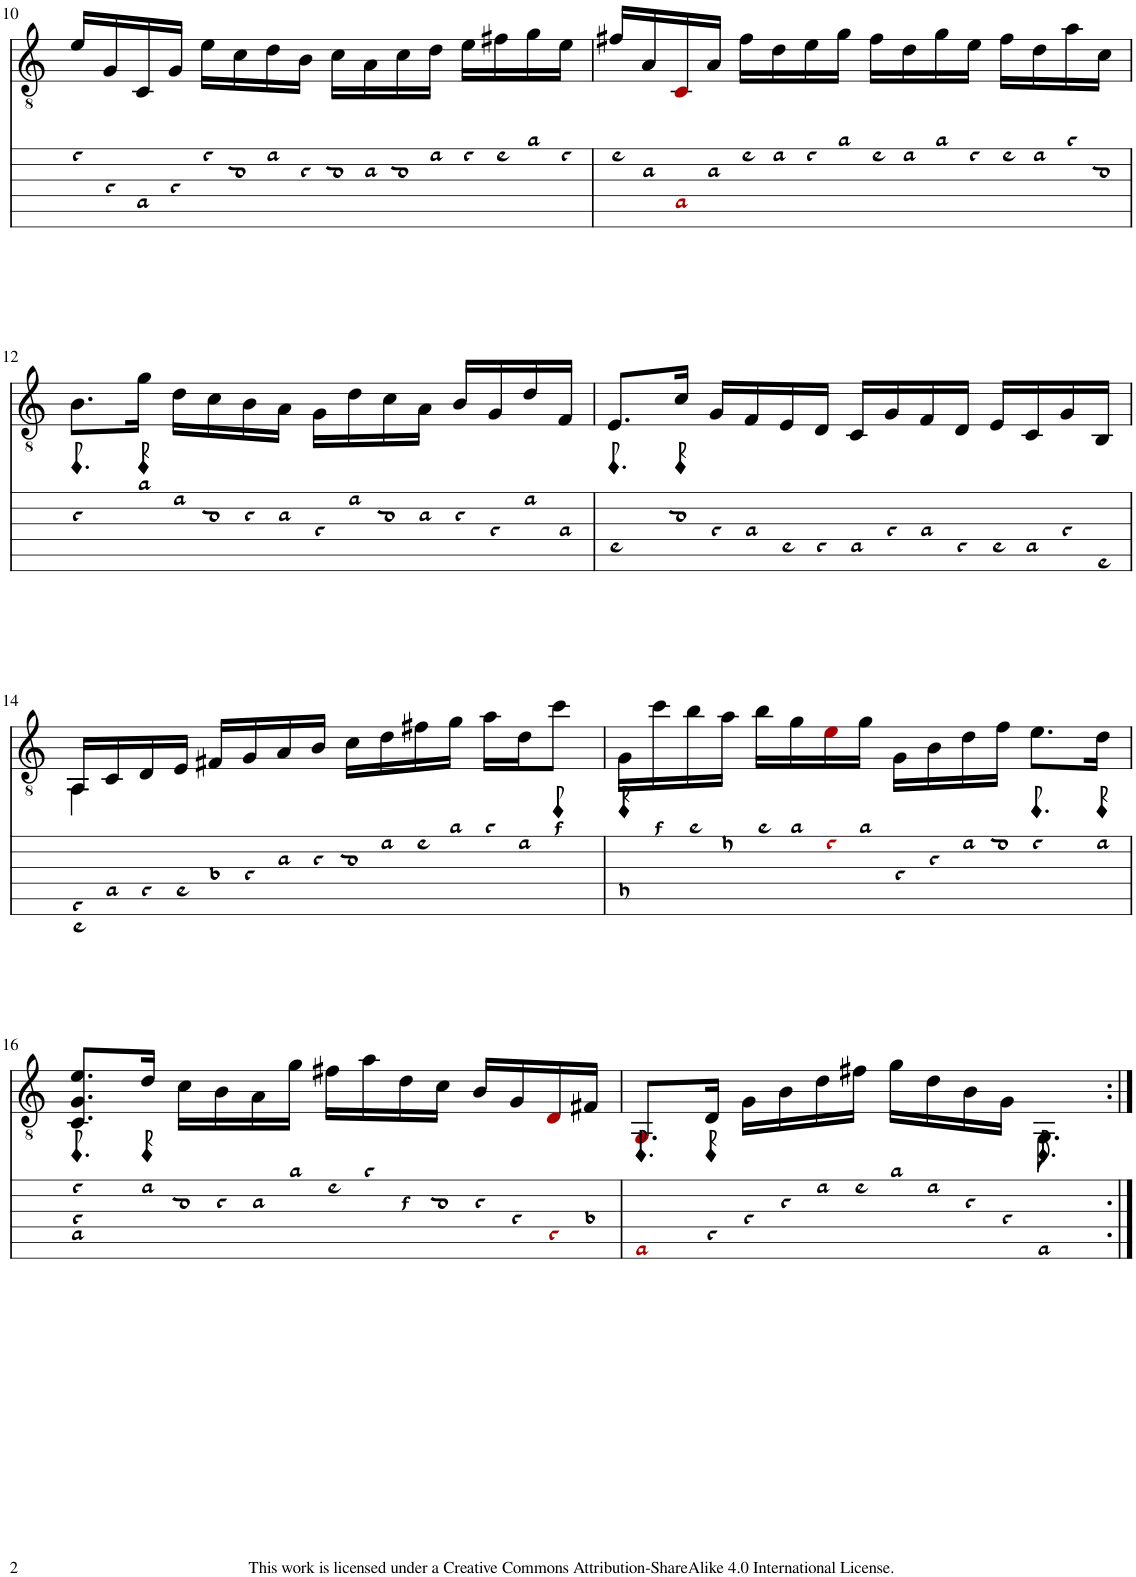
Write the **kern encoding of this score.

**kern	**kern
*part1	*part1
*staff2	*staff1
*I"Loutna	*
*I'Lout.	*
!!LO:PB:g=z
*	*clefGv2
*k[]	*k[]
*M4/4	*M4/4
*met(c)	*met(c)
=10	=10
16eLL	16e/LL
16GJ	16G/
16CL	16C/
16GJJ	16G/JJ
16eLL	16e\LL
16cJ	16c\
16dL	16d\
16BJJ	16B\JJ
16cLL	16c\LL
16AJ	16A\
16cL	16c\
16dJJ	16d\JJ
16eLL	16e\LL
16f#XJ	16f#X\
16gL	16g\
16eJJ	16e\JJ
=11	=11
16f#XLL	16f#X/LL
16AJ	16A/
16CiL	16Ci/
16AJJ	16A/JJ
16f#LL	16f#\LL
16dJ	16d\
16eL	16e\
16gJJ	16g\JJ
16f#LL	16f#\LL
16dJ	16d\
16gL	16g\
16eJJ	16e\JJ
16f#LL	16f#\LL
16dJ	16d\
16aL	16a\
16cJJ	16c\JJ
!!LO:LB:g=z
=12	=12
8.BL	8.B\L
16gJk	16g\Jk
16dLL	16d\LL
16cJ	16c\
16BL	16B\
16AJJ	16A\JJ
16GLL	16G\LL
16dJ	16d\
16cL	16c\
16AJJ	16A\JJ
16BLL	16B/LL
16GJ	16G/
16dL	16d/
16FJJ	16F/JJ
=13	=13
8.EL	8.E/L
16cJk	16c/Jk
16GLL	16G/LL
16FJ	16F/
16EL	16E/
16DJJ	16D/JJ
16CLL	16C/LL
16GJ	16G/
16FL	16F/
16DJJ	16D/JJ
16ELL	16E/LL
16CJ	16C/
16GL	16G/
16BBJJ	16BB/JJ
!!LO:LB:g=z
=14	=14
*^	*^
16AALL	4AA	16AA/LL	4AA\
16CJ	.	16C/	.
16DL	.	16D/	.
16EJJ	.	16E/JJ	.
16F#XLL	2.ryy	16F#X/LL	2.ryy
16GJ	.	16G/	.
16AL	.	16A/	.
16BJJ	.	16B/JJ	.
16cLL	.	16c\LL	.
16dJ	.	16d\	.
16f#XL	.	16f#X\	.
16gJJ	.	16g\JJ	.
16aLL	.	16a\LL	.
16dJ	.	16d\J	.
8ccJ	.	8cc\J	.
*v	*v	*	*
*	*v	*v
=15	=15
16GLL	16G\LL
16ccJ	16cc\
16bL	16b\
16aJJ	16a\JJ
16bLL	16b\LL
16gJ	16g\
16eiL	16ei\
16gJJ	16g\JJ
16GLL	16G\LL
16BJ	16B\
16dL	16d\
16fJJ	16f\JJ
8.eL	8.e\L
16dJk	16d\Jk
!!LO:LB:g=z
=16	=16
8.C\ 8.G\ 8.e\L	8.C/ 8.G/ 8.e/L
16dJk	16d/Jk
16cLL	16c\LL
16BJ	16B\
16AL	16A\
16gJJ	16g\JJ
16f#XLL	16f#X\LL
16aJ	16a\
16dL	16d\
16cJJ	16c\JJ
16BLL	16B/LL
16GJ	16G/
16DiL	16Di/
16F#XJJ	16F#X/JJ
=17	=17
8.GGiL	8.GGi/L
16DJk	16D/Jk
16GLL	16G\LL
16BJ	16B\
16dL	16d\
16f#XJJ	16f#X\JJ
16gLL	16g\LL
16dJ	16d\
16BL	16B\
16GJJ	16G\JJ
8.GG	8.GG\
=:|!	=:|!
*-	*-
